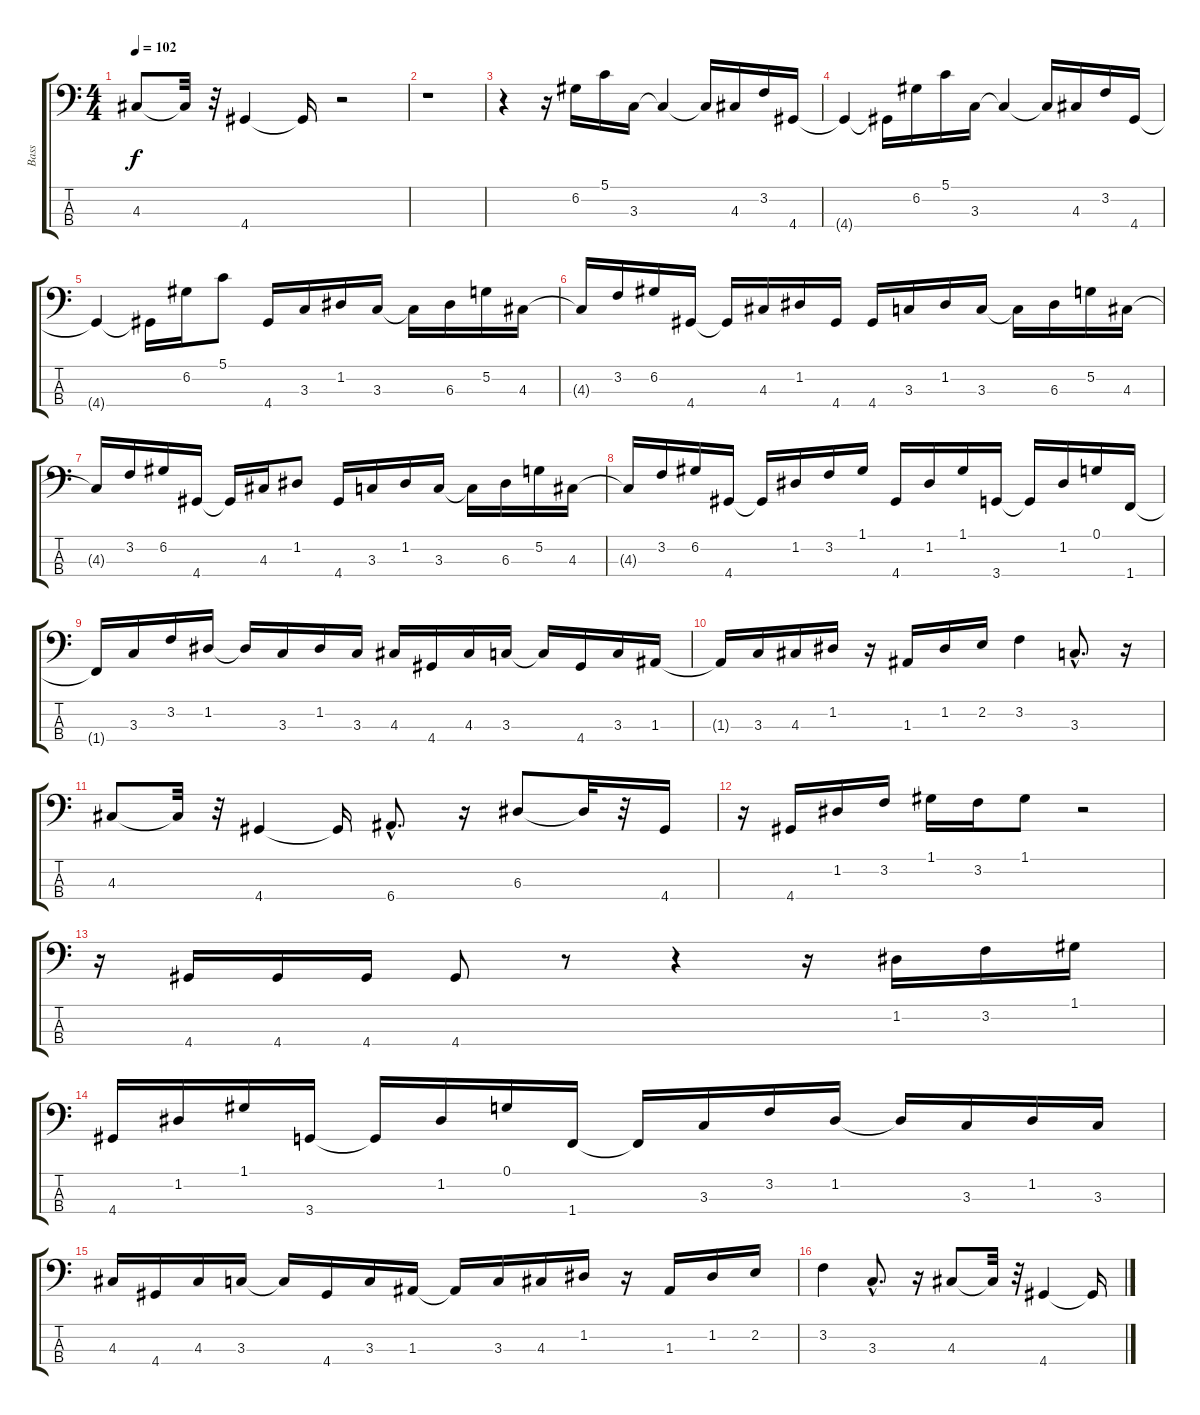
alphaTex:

\track ("Bass" "Bass") {instrument electricbassfinger}
\staff {score tabs}
\tuning (G2 D2 A1 E1) {hide}
\ts (4 4)
\tempo 102
\clef f4
\ks c
4.3.8{dy f} 4.3{t}.32 r.32 4.4.4 4.4{t}.16 r.2 |
r.1 |
r.4 r.16 6.2.16 5.1.16 3.3.16 3.3{t}.4 3.3{t}.16 4.3.16 3.2.16 4.4.16 |
4.4{t}.4 4.4{t}.16 6.2.16 5.1.16 3.3.16 3.3{t}.4 3.3{t}.16 4.3.16 3.2.16 4.4.16 |
4.4{t}.4 4.4{t}.16 6.2.16 5.1.8 4.4.16 3.3.16 1.2.16 3.3.16 3.3{t}.16 6.3.16 5.2.16 4.3.16 |
4.3{t}.16 3.2.16 6.2.16 4.4.16 4.4{t}.16 4.3.16 1.2.16 4.4.16 4.4.16 3.3.16 1.2.16 3.3.16 3.3{t}.16 6.3.16 5.2.16 4.3.16 |
4.3{t}.16 3.2.16 6.2.16 4.4.16 4.4{t}.16 4.3.16 1.2.8 4.4.16 3.3.16 1.2.16 3.3.16 3.3{t}.16 6.3.16 5.2.16 4.3.16 |
4.3{t}.16 3.2.16 6.2.16 4.4.16 4.4{t}.16 1.2.16 3.2.16 1.1.16 4.4.16 1.2.16 1.1.16 3.4.16 3.4{t}.16 1.2.16 0.1.16 1.4.16 |
1.4{t}.16 3.3.16 3.2.16 1.2.16 1.2{t}.16 3.3.16 1.2.16 3.3.16 4.3.16 4.4.16 4.3.16 3.3.16 3.3{t}.16 4.4.16 3.3.16 1.3.16 |
1.3{t}.16 3.3.16 4.3.16 1.2.16 r.16 1.3.16 1.2.16 2.2.16 3.2.4 3.3{hac}.8{d} r.16 |
4.3.8 4.3{t}.32 r.32 4.4.4 4.4{t}.16 6.4{hac}.8{d} r.16 6.3.8 6.3{t}.32 r.32 4.4.16 |
r.16 4.4.16 1.2.16 3.2.16 1.1.16 3.2.16 1.1.8 r.2 |
r.16 4.4.16 4.4.16 4.4.16 4.4.8 r.8 r.4 r.16 1.2.16 3.2.16 1.1.16 |
4.4.16 1.2.16 1.1.16 3.4.16 3.4{t}.16 1.2.16 0.1.16 1.4.16 1.4{t}.16 3.3.16 3.2.16 1.2.16 1.2{t}.16 3.3.16 1.2.16 3.3.16 |
4.3.16 4.4.16 4.3.16 3.3.16 3.3{t}.16 4.4.16 3.3.16 1.3.16 1.3{t}.16 3.3.16 4.3.16 1.2.16 r.16 1.3.16 1.2.16 2.2.16 |
3.2.4 3.3{hac}.8{d} r.16 4.3.8 4.3{t}.32 r.32 4.4.4 4.4{t}.16
